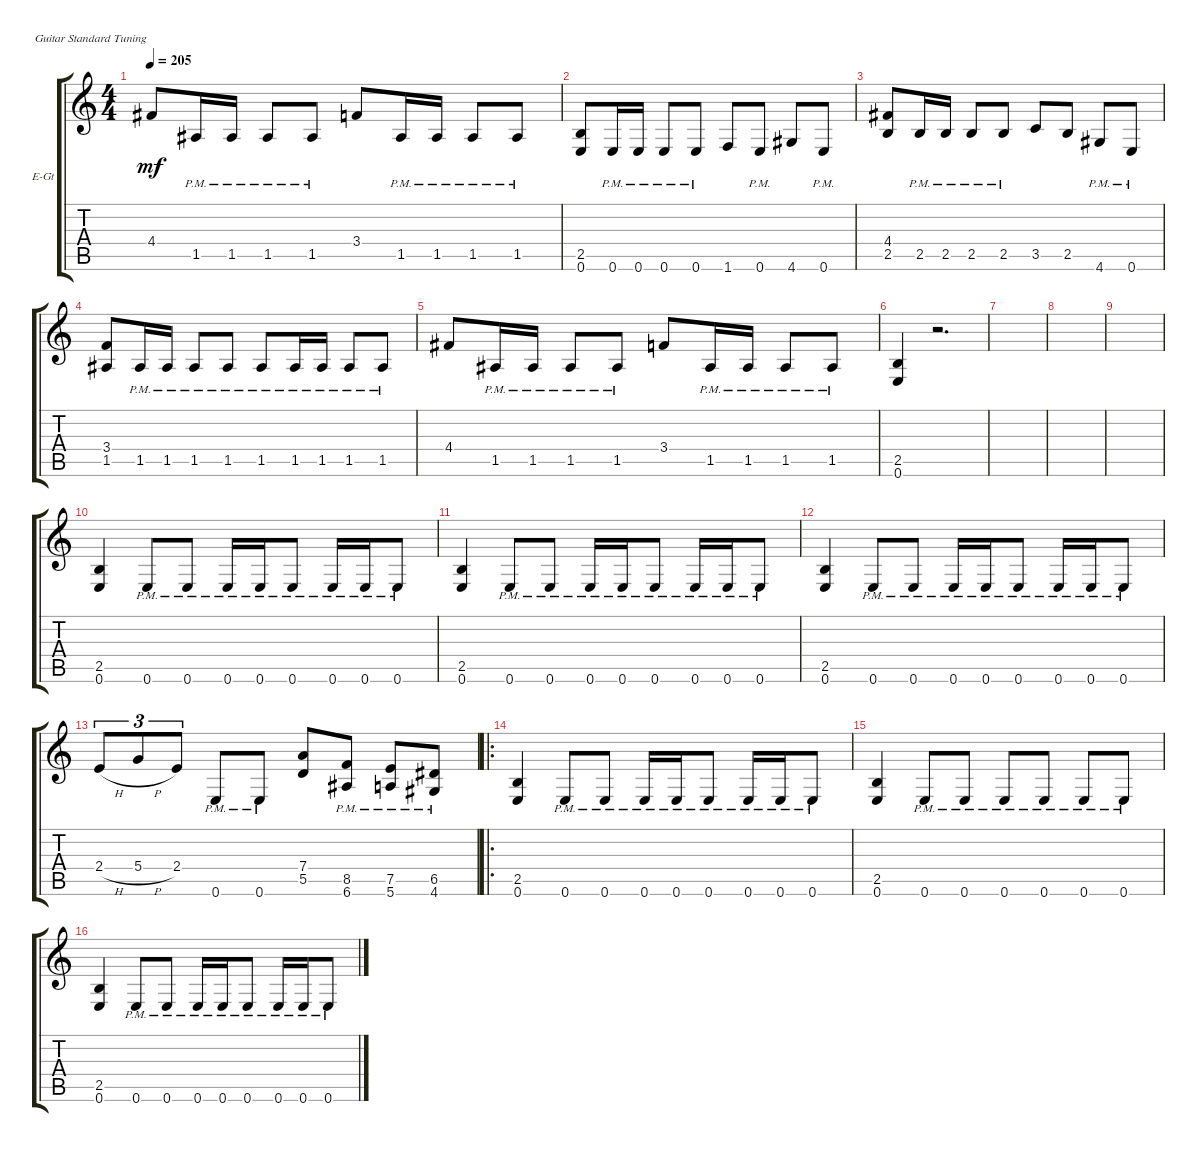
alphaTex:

\defaultSystemsLayout 4
\bracketExtendMode groupsimilarinstruments
\firstSystemTrackNameOrientation horizontal
\otherSystemsTrackNameOrientation horizontal
\track ("Electric Guitar" "E-Gt") {instrument electricguitarclean}
\staff {score tabs}
\tuning (E4 B3 G3 D3 A2 E2)
\ts (4 4)
\tempo 205
\clef g2
\ks c
4.4.8{dy mf} 1.5{pm}.16 1.5{pm}.16 1.5{pm}.8 1.5{pm}.8 3.4.8 1.5{pm}.16 1.5{pm}.16 1.5{pm}.8 1.5{pm}.8 |
(0.6 2.5).8 0.6{pm}.16 0.6{pm}.16 0.6{pm}.8 0.6{pm}.8 1.6.8 0.6{pm}.8 4.6.8 0.6{pm}.8 |
(2.5 4.4).8 2.5{pm}.16 2.5{pm}.16 2.5{pm}.8 2.5{pm}.8 3.5.8 2.5.8 4.6{pm}.8 0.6{pm}.8 |
(1.5 3.4).8 1.5{pm}.16 1.5{pm}.16 1.5{pm}.8 1.5{pm}.8 1.5{pm}.8 1.5{pm}.16 1.5{pm}.16 1.5{pm}.8 1.5{pm}.8 |
4.4.8 1.5{pm}.16 1.5{pm}.16 1.5{pm}.8 1.5{pm}.8 3.4.8 1.5{pm}.16 1.5{pm}.16 1.5{pm}.8 1.5{pm}.8 |
(0.6 2.5).4 r.2{d} |
|
|
|
(0.6 2.5).4 0.6{pm}.8 0.6{pm}.8 0.6{pm}.16 0.6{pm}.16 0.6{pm}.8 0.6{pm}.16 0.6{pm}.16 0.6{pm}.8 |
(0.6 2.5).4 0.6{pm}.8 0.6{pm}.8 0.6{pm}.16 0.6{pm}.16 0.6{pm}.8 0.6{pm}.16 0.6{pm}.16 0.6{pm}.8 |
(0.6 2.5).4 0.6{pm}.8 0.6{pm}.8 0.6{pm}.16 0.6{pm}.16 0.6{pm}.8 0.6{pm}.16 0.6{pm}.16 0.6{pm}.8 |
2.4{h}.8{tu (3 2)} 5.4{h}.8{tu (3 2)} 2.4.8{tu (3 2)} 0.6{pm}.8 0.6{pm}.8 (5.5 7.4).8 (6.6{pm} 8.5{pm}).8 (5.6{pm} 7.5{pm}).8 (4.6{pm} 6.5{pm}).8 |
\ro
(0.6 2.5).4 0.6{pm}.8 0.6{pm}.8 0.6{pm}.16 0.6{pm}.16 0.6{pm}.8 0.6{pm}.16 0.6{pm}.16 0.6{pm}.8 |
(0.6 2.5).4 0.6{pm}.8 0.6{pm}.8 0.6{pm}.8 0.6{pm}.8 0.6{pm}.8 0.6{pm}.8 |
(0.6 2.5).4 0.6{pm}.8 0.6{pm}.8 0.6{pm}.16 0.6{pm}.16 0.6{pm}.8 0.6{pm}.16 0.6{pm}.16 0.6{pm}.8
